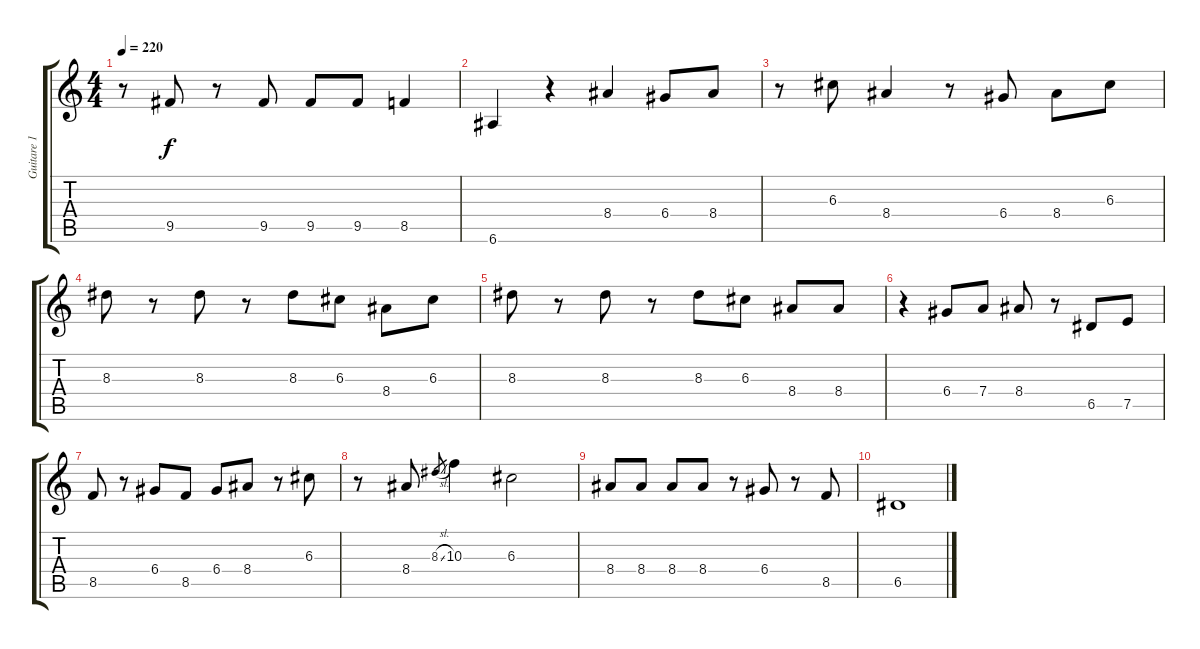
\track ("Guitare 1" "Guitare 1") {instrument overdrivenguitar}
\staff {score tabs}
\tuning (E4 B3 G3 D3 A2 E2) {hide}
\ts (4 4)
\tempo 220
\clef g2
\ks c
r.8{dy f} 9.5.8 r.8 9.5.8 9.5.8 9.5.8 8.5.4 |
6.6.4 r.4 8.4.4 6.4.8 8.4.8 |
r.8 6.3.8 8.4.4 r.8 6.4.8 8.4.8 6.3.8 |
8.3.8 r.8 8.3.8 r.8 8.3.8 6.3.8 8.4.8 6.3.8 |
8.3.8 r.8 8.3.8 r.8 8.3.8 6.3.8 8.4.8 8.4.8 |
r.4 6.4.8 7.4.8 8.4.8 r.8 6.5.8 7.5.8 |
8.5.8 r.8 6.4.8 8.5.8 6.4.8 8.4.8 r.8 6.3.8 |
r.8 8.4.8 8.3{sl}.8{gr} 10.3.4 6.3.2 |
8.4.8 8.4.8 8.4.8 8.4.8 r.8 6.4.8 r.8 8.5.8 |
6.5.1
